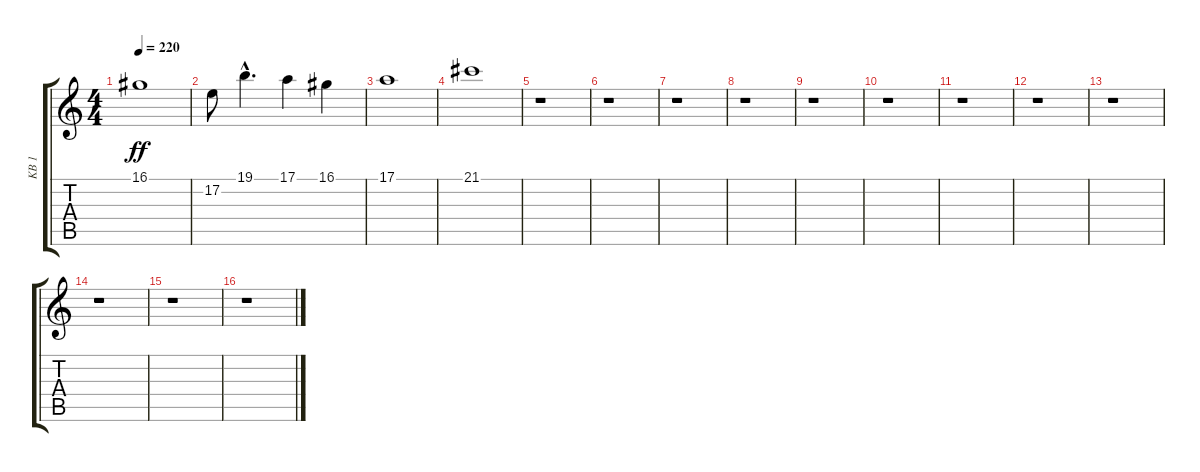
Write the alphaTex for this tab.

\track ("KB 1" "KB 1") {instrument pad8sweep}
\staff {score tabs}
\tuning (E4 B3 G3 D3 A2 E2) {hide}
\ts (4 4)
\tempo 220
\clef g2
\ks c
16.1.1{dy ff} |
17.2.8 19.1{hac}.4{d} 17.1.4 16.1.4 |
17.1.1 |
21.1.1 |
r.1 |
r.1 |
r.1 |
r.1 |
r.1 |
r.1 |
r.1 |
r.1 |
r.1 |
r.1 |
r.1 |
r.1
